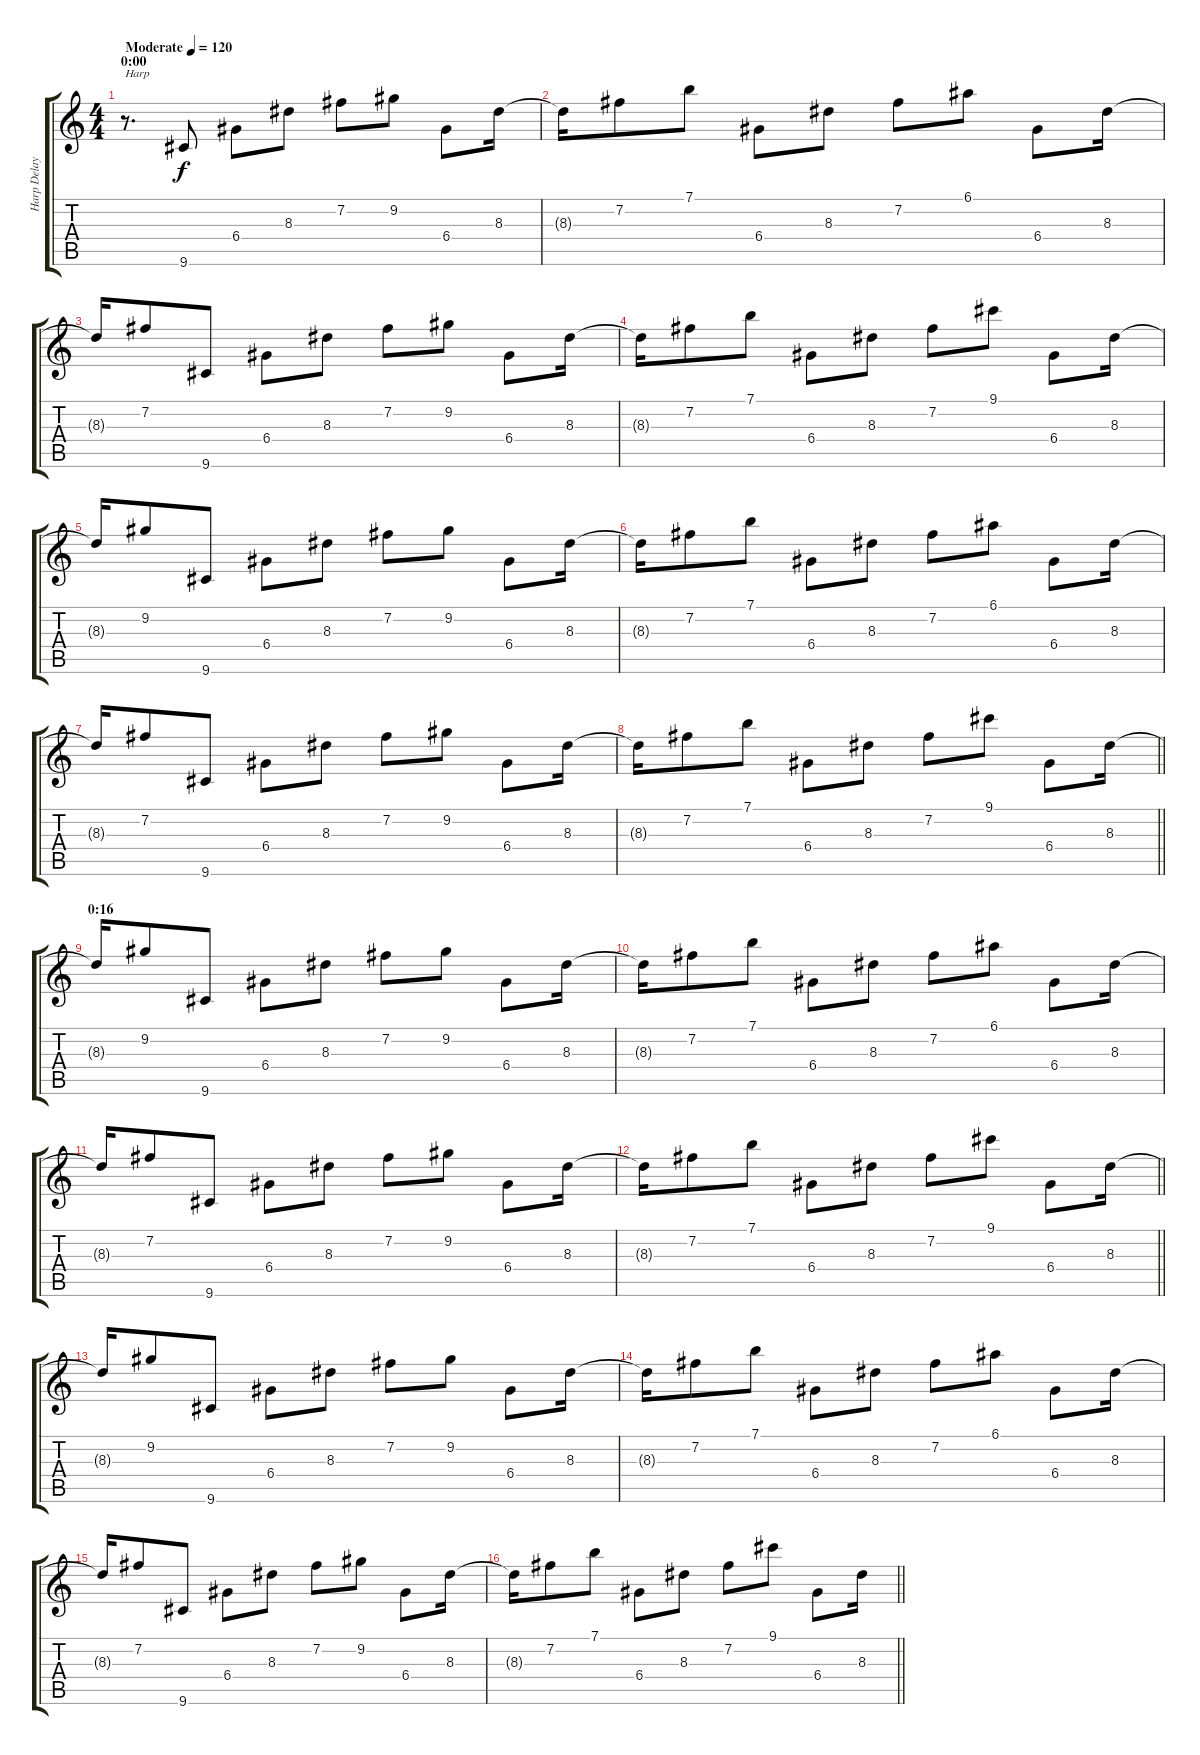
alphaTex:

\track ("Harp Delay" "Harp Delay") {instrument orchestralharp}
\staff {score tabs}
\tuning (E5 B4 G4 D4 A3 E3) {hide}
\ts (4 4)
\section ("" "0:00")
\tempo (120 "Moderate")
\clef g2
\ks c
r.8{d txt "Harp" dy f instrument orchestralharp} 9.6.8 6.4.8 8.3.8 7.2.8 9.2.8 6.4.8 8.3.16 |
8.3{t}.16 7.2.8 7.1.8 6.4.8 8.3.8 7.2.8 6.1.8 6.4.8 8.3.16 |
8.3{t}.16 7.2.8 9.6.8 6.4.8 8.3.8 7.2.8 9.2.8 6.4.8 8.3.16 |
8.3{t}.16 7.2.8 7.1.8 6.4.8 8.3.8 7.2.8 9.1.8 6.4.8 8.3.16 |
8.3{t}.16 9.2.8 9.6.8 6.4.8 8.3.8 7.2.8 9.2.8 6.4.8 8.3.16 |
8.3{t}.16 7.2.8 7.1.8 6.4.8 8.3.8 7.2.8 6.1.8 6.4.8 8.3.16 |
8.3{t}.16 7.2.8 9.6.8 6.4.8 8.3.8 7.2.8 9.2.8 6.4.8 8.3.16 |
\barLineRight lightlight
8.3{t}.16 7.2.8 7.1.8 6.4.8 8.3.8 7.2.8 9.1.8 6.4.8 8.3.16 |
\section ("" "0:16")
8.3{t}.16 9.2.8 9.6.8 6.4.8 8.3.8 7.2.8 9.2.8 6.4.8 8.3.16 |
8.3{t}.16 7.2.8 7.1.8 6.4.8 8.3.8 7.2.8 6.1.8 6.4.8 8.3.16 |
8.3{t}.16 7.2.8 9.6.8 6.4.8 8.3.8 7.2.8 9.2.8 6.4.8 8.3.16 |
\barLineRight lightlight
8.3{t}.16 7.2.8 7.1.8 6.4.8 8.3.8 7.2.8 9.1.8 6.4.8 8.3.16 |
8.3{t}.16 9.2.8 9.6.8 6.4.8 8.3.8 7.2.8 9.2.8 6.4.8 8.3.16 |
8.3{t}.16 7.2.8 7.1.8 6.4.8 8.3.8 7.2.8 6.1.8 6.4.8 8.3.16 |
8.3{t}.16 7.2.8 9.6.8 6.4.8 8.3.8 7.2.8 9.2.8 6.4.8 8.3.16 |
\barLineRight lightlight
8.3{t}.16 7.2.8 7.1.8 6.4.8 8.3.8 7.2.8 9.1.8 6.4.8 8.3.16
